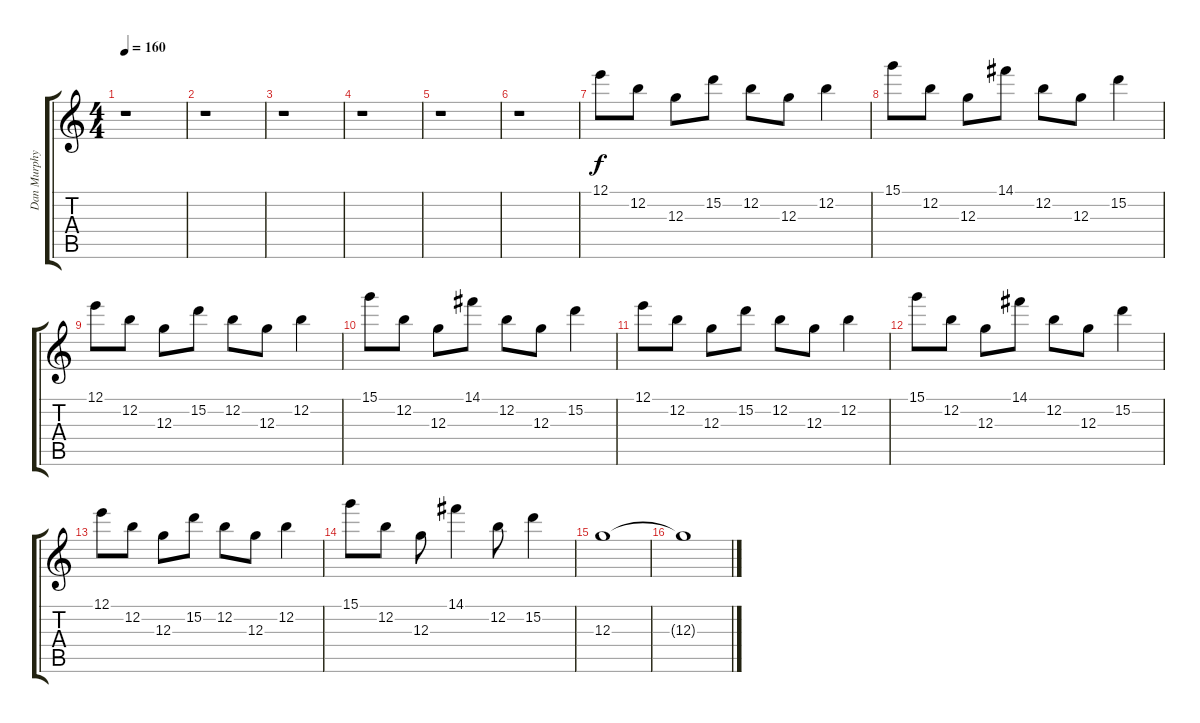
\track ("Dan Murphy" "Dan Murphy") {instrument distortionguitar}
\staff {score tabs}
\tuning (E4 B3 G3 D3 A2 E2) {hide}
\ts (4 4)
\tempo 160
\clef g2
\ks c
r.1{dy f} |
r.1 |
r.1 |
r.1 |
r.1 |
r.1 |
12.1.8{instrument distortionguitar} 12.2.8 12.3.8 15.2.8 12.2.8 12.3.8 12.2.4 |
15.1.8 12.2.8 12.3.8 14.1.8 12.2.8 12.3.8 15.2.4 |
12.1.8 12.2.8 12.3.8 15.2.8 12.2.8 12.3.8 12.2.4 |
15.1.8 12.2.8 12.3.8 14.1.8 12.2.8 12.3.8 15.2.4 |
12.1.8 12.2.8 12.3.8 15.2.8 12.2.8 12.3.8 12.2.4 |
15.1.8 12.2.8 12.3.8 14.1.8 12.2.8 12.3.8 15.2.4 |
12.1.8 12.2.8 12.3.8 15.2.8 12.2.8 12.3.8 12.2.4 |
15.1.8 12.2.8 12.3.8 14.1.4 12.2.8 15.2.4 |
12.3.1 |
12.3{t}.1
